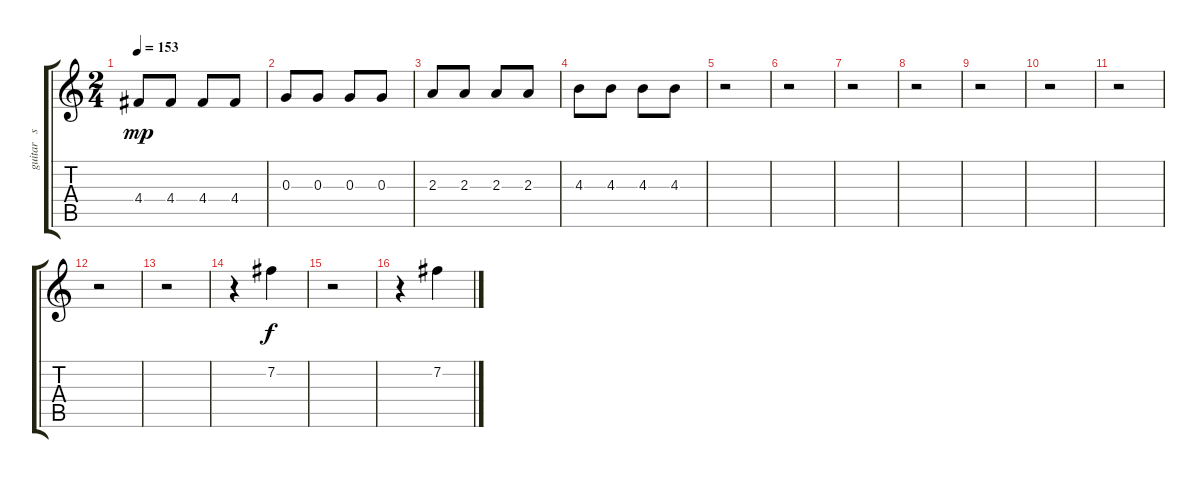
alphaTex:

\track ("guitar   solo    left" "guitar   s") {instrument overdrivenguitar}
\staff {score tabs}
\tuning (E4 B3 G3 D3 A2 E2) {hide}
\ts (2 4)
\tempo 153
\clef g2
\ks c
4.4.8{dy mp} 4.4.8 4.4.8 4.4.8 |
0.3.8 0.3.8 0.3.8 0.3.8 |
2.3.8 2.3.8 2.3.8 2.3.8 |
4.3.8 4.3.8 4.3.8 4.3.8 |
r.2 |
r.2 |
r.2 |
r.2 |
r.2 |
r.2 |
r.2 |
r.2 |
r.2 |
r.4 7.2.4{dy f} |
r.2 |
r.4 7.2.4
